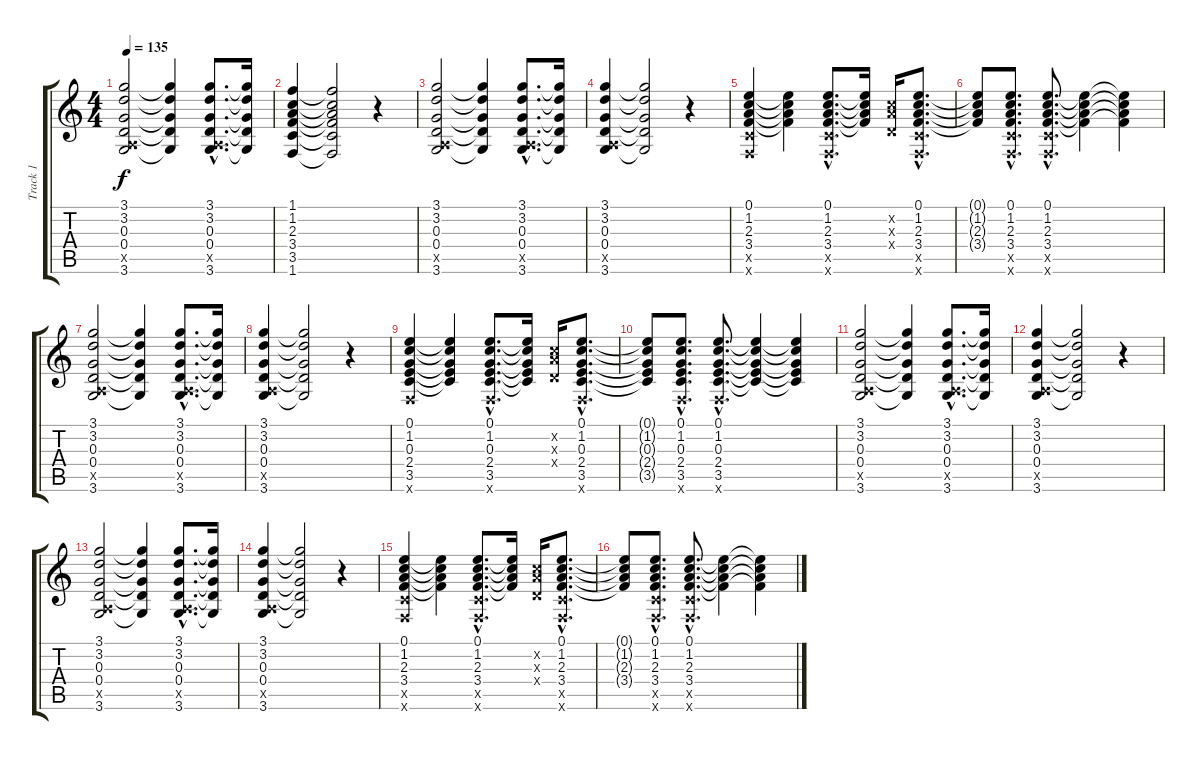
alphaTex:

\track ("Track 1" "Track 1") {instrument overdrivenguitar}
\staff {score tabs}
\tuning (E4 B3 G3 D3 A2 E2) {hide}
\ts (4 4)
\tempo 135
\clef g2
\ks c
(3.1 3.2 0.3 0.4 0.5{x} 3.6).2{dy f} (3.1{t} 3.2{t} 0.3{t} 0.4{t} 3.6{t}).4 (3.1{hac} 3.2{hac} 0.3{hac} 0.4{hac} 0.5{hac x} 3.6{hac}).8{d} (3.1{t} 3.2{t} 0.3{t} 0.4{t} 3.6{t}).16 |
(1.1 1.2 2.3 3.4 3.5 1.6).4 (1.1{t} 1.2{t} 2.3{t} 3.4{t} 3.5{t} 1.6{t}).2 r.4 |
(3.1 3.2 0.3 0.4 0.5{x} 3.6).2 (3.1{t} 3.2{t} 0.3{t} 0.4{t} 3.6{t}).4 (3.1{hac} 3.2{hac} 0.3{hac} 0.4{hac} 0.5{hac x} 3.6{hac}).8{d} (3.1{t} 3.2{t} 0.3{t} 0.4{t} 3.6{t}).16 |
(3.1 3.2 0.3 0.4 0.5{x} 3.6).4 (3.1{t} 3.2{t} 0.3{t} 0.4{t} 3.6{t}).2 r.4 |
(0.1 1.2 2.3 3.4 3.5{x} 1.6{x}).4 (0.1{t} 1.2{t} 2.3{t} 3.4{t}).4 (0.1{hac} 1.2{hac} 2.3{hac} 3.4{hac} 3.5{hac x} 1.6{hac x}).8{d} (0.1{t} 1.2{t} 2.3{t} 3.4{t}).16 (1.2{x} 2.3{x} 0.4{x}).16 (0.1{hac} 1.2{hac} 2.3{hac} 3.4{hac} 3.5{hac x} 1.6{hac x}).8{d} |
(0.1{t} 1.2{t} 2.3{t} 3.4{t}).8 (0.1{hac} 1.2{hac} 2.3{hac} 3.4{hac} 3.5{hac x} 1.6{hac x}).8{d} (0.1{hac} 1.2{hac} 2.3{hac} 3.4{hac} 3.5{hac x} 1.6{hac x}).8{d} (0.1{t} 1.2{t} 2.3{t} 3.4{t}).4 (0.1{t} 1.2{t} 2.3{t} 3.4{t}).4 |
(3.1 3.2 0.3 0.4 0.5{x} 3.6).2 (3.1{t} 3.2{t} 0.3{t} 0.4{t} 3.6{t}).4 (3.1{hac} 3.2{hac} 0.3{hac} 0.4{hac} 0.5{hac x} 3.6{hac}).8{d} (3.1{t} 3.2{t} 0.3{t} 0.4{t} 3.6{t}).16 |
(3.1 3.2 0.3 0.4 0.5{x} 3.6).4 (3.1{t} 3.2{t} 0.3{t} 0.4{t} 3.6{t}).2 r.4 |
(0.1 1.2 0.3 2.4 3.5 1.6{x}).4 (0.1{t} 1.2{t} 0.3{t} 2.4{t} 3.5{t}).4 (0.1{hac} 1.2{hac} 0.3{hac} 2.4{hac} 3.5{hac} 1.6{hac x}).8{d} (0.1{t} 1.2{t} 0.3{t} 2.4{t} 3.5{t}).16 (1.2{x} 2.3{x} 0.4{x}).16 (0.1{hac} 1.2{hac} 0.3{hac} 2.4{hac} 3.5{hac} 1.6{hac x}).8{d} |
(0.1{t} 1.2{t} 0.3{t} 2.4{t} 3.5{t}).8 (0.1{hac} 1.2{hac} 0.3{hac} 2.4{hac} 3.5{hac} 1.6{hac x}).8{d} (0.1{hac} 1.2{hac} 0.3{hac} 2.4{hac} 3.5{hac} 1.6{hac x}).8{d} (0.1{t} 1.2{t} 0.3{t} 2.4{t} 3.5{t}).4 (0.1{t} 1.2{t} 0.3{t} 2.4{t} 3.5{t}).4 |
(3.1 3.2 0.3 0.4 0.5{x} 3.6).2 (3.1{t} 3.2{t} 0.3{t} 0.4{t} 3.6{t}).4 (3.1{hac} 3.2{hac} 0.3{hac} 0.4{hac} 0.5{hac x} 3.6{hac}).8{d} (3.1{t} 3.2{t} 0.3{t} 0.4{t} 3.6{t}).16 |
(3.1 3.2 0.3 0.4 0.5{x} 3.6).4 (3.1{t} 3.2{t} 0.3{t} 0.4{t} 3.6{t}).2 r.4 |
(3.1 3.2 0.3 0.4 0.5{x} 3.6).2 (3.1{t} 3.2{t} 0.3{t} 0.4{t} 3.6{t}).4 (3.1{hac} 3.2{hac} 0.3{hac} 0.4{hac} 0.5{hac x} 3.6{hac}).8{d} (3.1{t} 3.2{t} 0.3{t} 0.4{t} 3.6{t}).16 |
(3.1 3.2 0.3 0.4 0.5{x} 3.6).4 (3.1{t} 3.2{t} 0.3{t} 0.4{t} 3.6{t}).2 r.4 |
(0.1 1.2 2.3 3.4 3.5{x} 1.6{x}).4 (0.1{t} 1.2{t} 2.3{t} 3.4{t}).4 (0.1{hac} 1.2{hac} 2.3{hac} 3.4{hac} 3.5{hac x} 1.6{hac x}).8{d} (0.1{t} 1.2{t} 2.3{t} 3.4{t}).16 (1.2{x} 2.3{x} 0.4{x}).16 (0.1{hac} 1.2{hac} 2.3{hac} 3.4{hac} 3.5{hac x} 1.6{hac x}).8{d} |
(0.1{t} 1.2{t} 2.3{t} 3.4{t}).8 (0.1{hac} 1.2{hac} 2.3{hac} 3.4{hac} 3.5{hac x} 1.6{hac x}).8{d} (0.1{hac} 1.2{hac} 2.3{hac} 3.4{hac} 3.5{hac x} 1.6{hac x}).8{d} (0.1{t} 1.2{t} 2.3{t} 3.4{t}).4 (0.1{t} 1.2{t} 2.3{t} 3.4{t}).4
